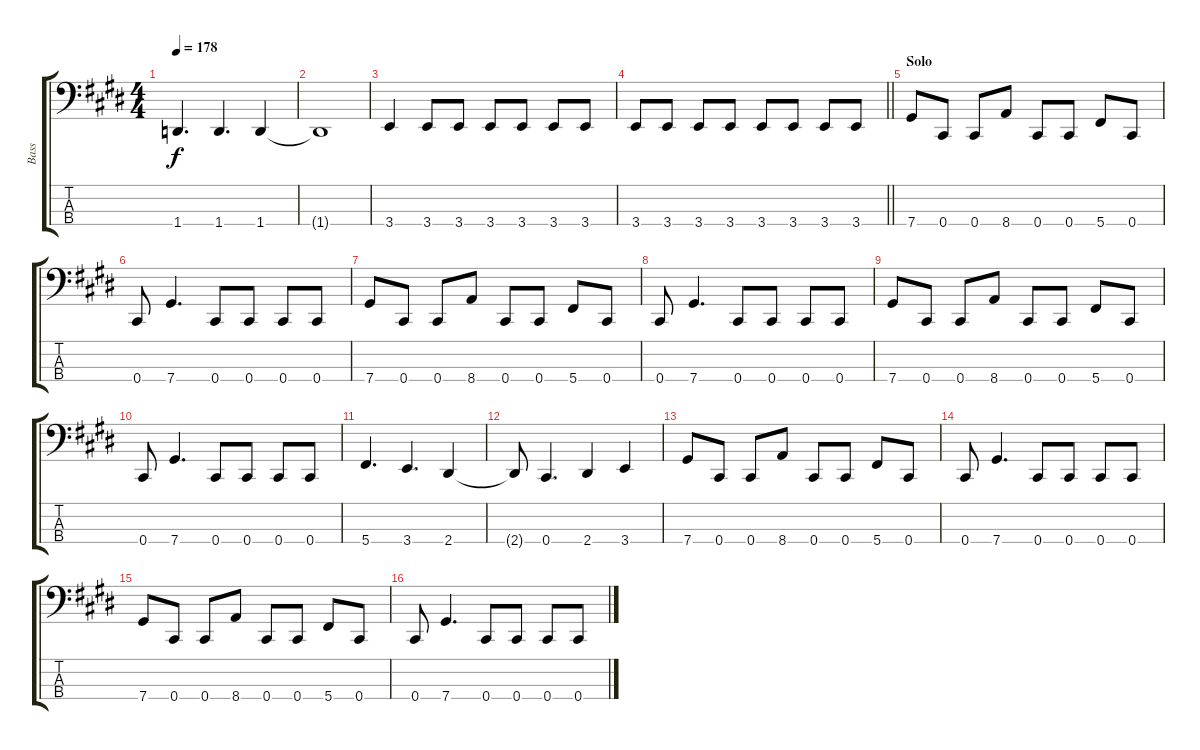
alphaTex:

\track ("Bass" "Bass") {instrument electricbasspick}
\staff {score tabs}
\tuning (Gb2 Db2 Ab1 Db1) {hide}
\ts (4 4)
\tempo 178
\clef f4
\ks e
1.4.4{d dy f} 1.4.4{d} 1.4.4 |
1.4{t}.1 |
3.4.4 3.4.8 3.4.8 3.4.8 3.4.8 3.4.8 3.4.8 |
\barLineRight lightlight
3.4.8 3.4.8 3.4.8 3.4.8 3.4.8 3.4.8 3.4.8 3.4.8 |
\section ("" "Solo")
7.4.8 0.4.8 0.4.8 8.4.8 0.4.8 0.4.8 5.4.8 0.4.8 |
0.4.8 7.4.4{d} 0.4.8 0.4.8 0.4.8 0.4.8 |
7.4.8 0.4.8 0.4.8 8.4.8 0.4.8 0.4.8 5.4.8 0.4.8 |
0.4.8 7.4.4{d} 0.4.8 0.4.8 0.4.8 0.4.8 |
7.4.8 0.4.8 0.4.8 8.4.8 0.4.8 0.4.8 5.4.8 0.4.8 |
0.4.8 7.4.4{d} 0.4.8 0.4.8 0.4.8 0.4.8 |
5.4.4{d} 3.4.4{d} 2.4.4 |
2.4{t}.8 0.4.4{d} 2.4.4 3.4.4 |
7.4.8 0.4.8 0.4.8 8.4.8 0.4.8 0.4.8 5.4.8 0.4.8 |
0.4.8 7.4.4{d} 0.4.8 0.4.8 0.4.8 0.4.8 |
7.4.8 0.4.8 0.4.8 8.4.8 0.4.8 0.4.8 5.4.8 0.4.8 |
0.4.8 7.4.4{d} 0.4.8 0.4.8 0.4.8 0.4.8
